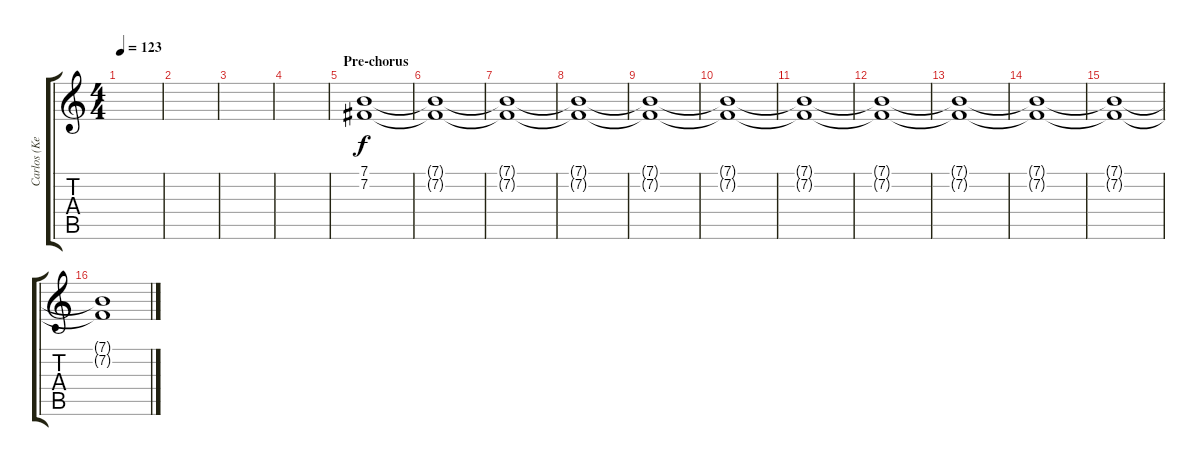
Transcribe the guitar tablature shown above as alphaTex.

\track ("Carlos (Keys)" "Carlos (Ke") {instrument synthstrings1}
\staff {score tabs}
\tuning (E4 B3 G3 D3 A2 E2) {hide}
\ts (4 4)
\tempo 123
\clef g2
\ks c
|
|
|
|
\section ("" "Pre-chorus")
(7.1 7.2).1 |
(7.1{t} 7.2{t}).1 |
(7.1{t} 7.2{t}).1 |
(7.1{t} 7.2{t}).1 |
(7.1{t} 7.2{t}).1{volume 14} |
(7.1{t} 7.2{t}).1 |
(7.1{t} 7.2{t}).1 |
(7.1{t} 7.2{t}).1 |
(7.1{t} 7.2{t}).1 |
(7.1{t} 7.2{t}).1 |
(7.1{t} 7.2{t}).1 |
(7.1{t} 7.2{t}).1
